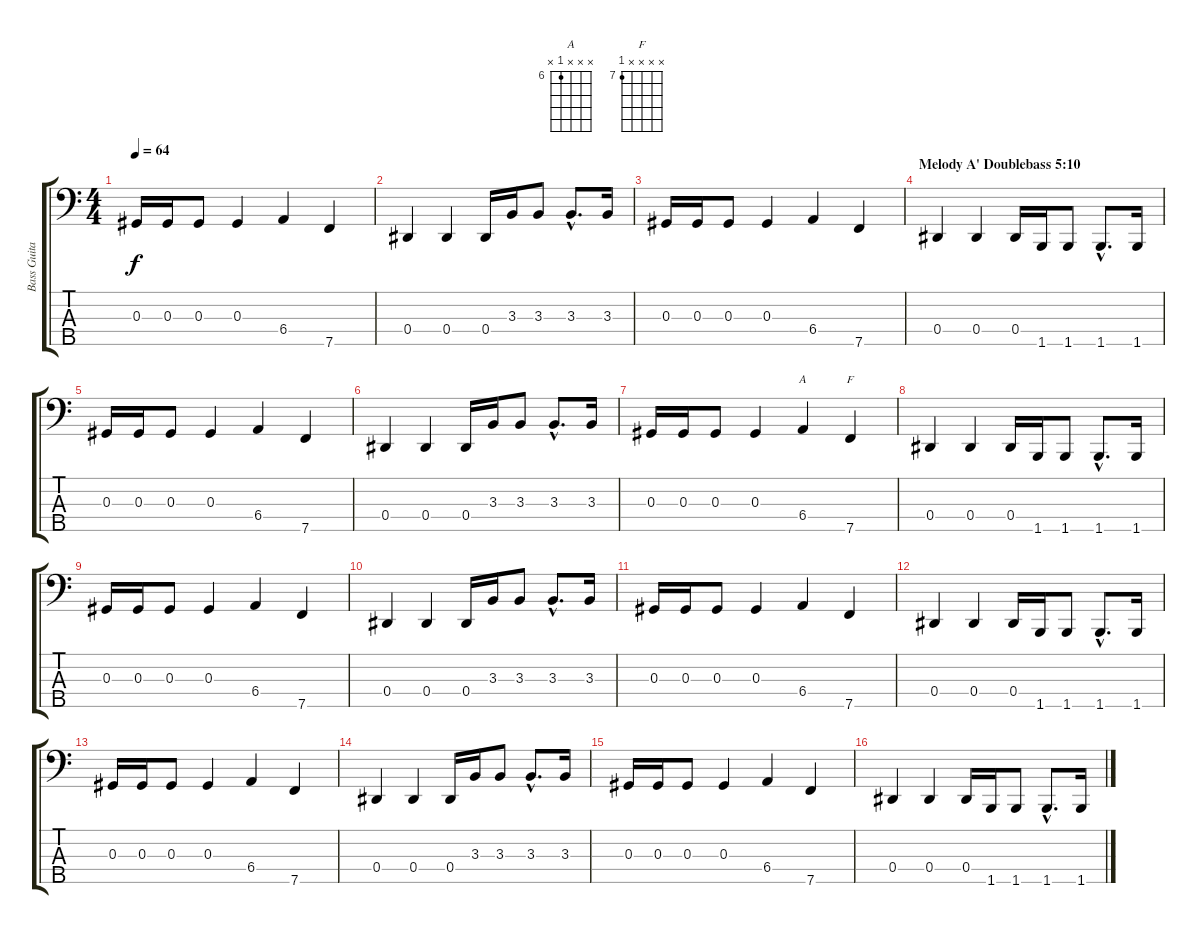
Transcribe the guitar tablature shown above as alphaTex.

\track ("Bass Guitar" "Bass Guita") {instrument electricbassfinger}
\staff {score tabs}
\tuning (Gb2 Db2 Ab1 Eb1 Bb0) {hide}
\chord ("A" x x x 6 x) {firstfret 6}
\chord ("F" x x x x 7) {firstfret 7}
\ts (4 4)
\tempo 64
\clef f4
\ks c
0.3.16{dy f} 0.3.16 0.3.8 0.3.4 6.4.4 7.5.4 |
0.4.4 0.4.4 0.4.16 3.3.16 3.3.8 3.3{hac}.8{d} 3.3.16 |
0.3.16 0.3.16 0.3.8 0.3.4 6.4.4 7.5.4 |
\section ("" "Melody A' Doublebass 5:10")
0.4.4 0.4.4 0.4.16 1.5.16 1.5.8 1.5{hac}.8{d} 1.5.16 |
0.3.16 0.3.16 0.3.8 0.3.4 6.4.4 7.5.4 |
0.4.4 0.4.4 0.4.16 3.3.16 3.3.8 3.3{hac}.8{d} 3.3.16 |
0.3.16 0.3.16 0.3.8 0.3.4 6.4.4{ch "A"} 7.5.4{ch "F"} |
0.4.4 0.4.4 0.4.16 1.5.16 1.5.8 1.5{hac}.8{d} 1.5.16 |
0.3.16 0.3.16 0.3.8 0.3.4 6.4.4 7.5.4 |
0.4.4 0.4.4 0.4.16 3.3.16 3.3.8 3.3{hac}.8{d} 3.3.16 |
0.3.16 0.3.16 0.3.8 0.3.4 6.4.4 7.5.4 |
0.4.4 0.4.4 0.4.16 1.5.16 1.5.8 1.5{hac}.8{d} 1.5.16 |
0.3.16 0.3.16 0.3.8 0.3.4 6.4.4 7.5.4 |
0.4.4 0.4.4 0.4.16 3.3.16 3.3.8 3.3{hac}.8{d} 3.3.16 |
0.3.16 0.3.16 0.3.8 0.3.4 6.4.4 7.5.4 |
0.4.4 0.4.4 0.4.16 1.5.16 1.5.8 1.5{hac}.8{d} 1.5.16
